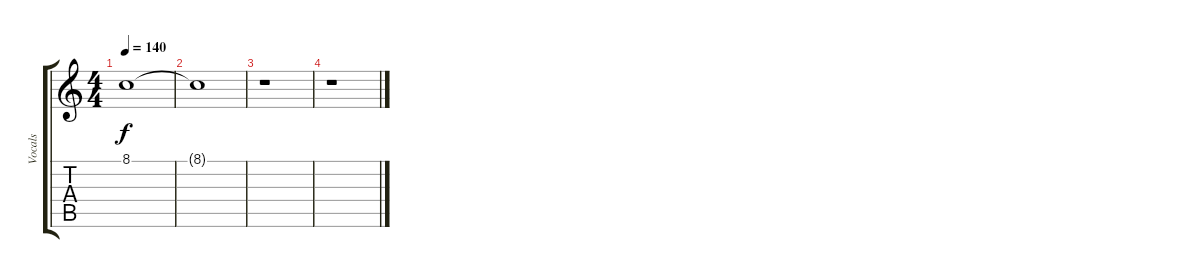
\track ("Vocals" "Vocals") {instrument clarinet}
\staff {score tabs}
\tuning (E4 B3 G3 D3 A2 E2) {hide}
\ts (4 4)
\tempo 140
\clef g2
\ks c
8.1{t}.1{dy f} |
8.1{t}.1 |
r.1 |
r.1
